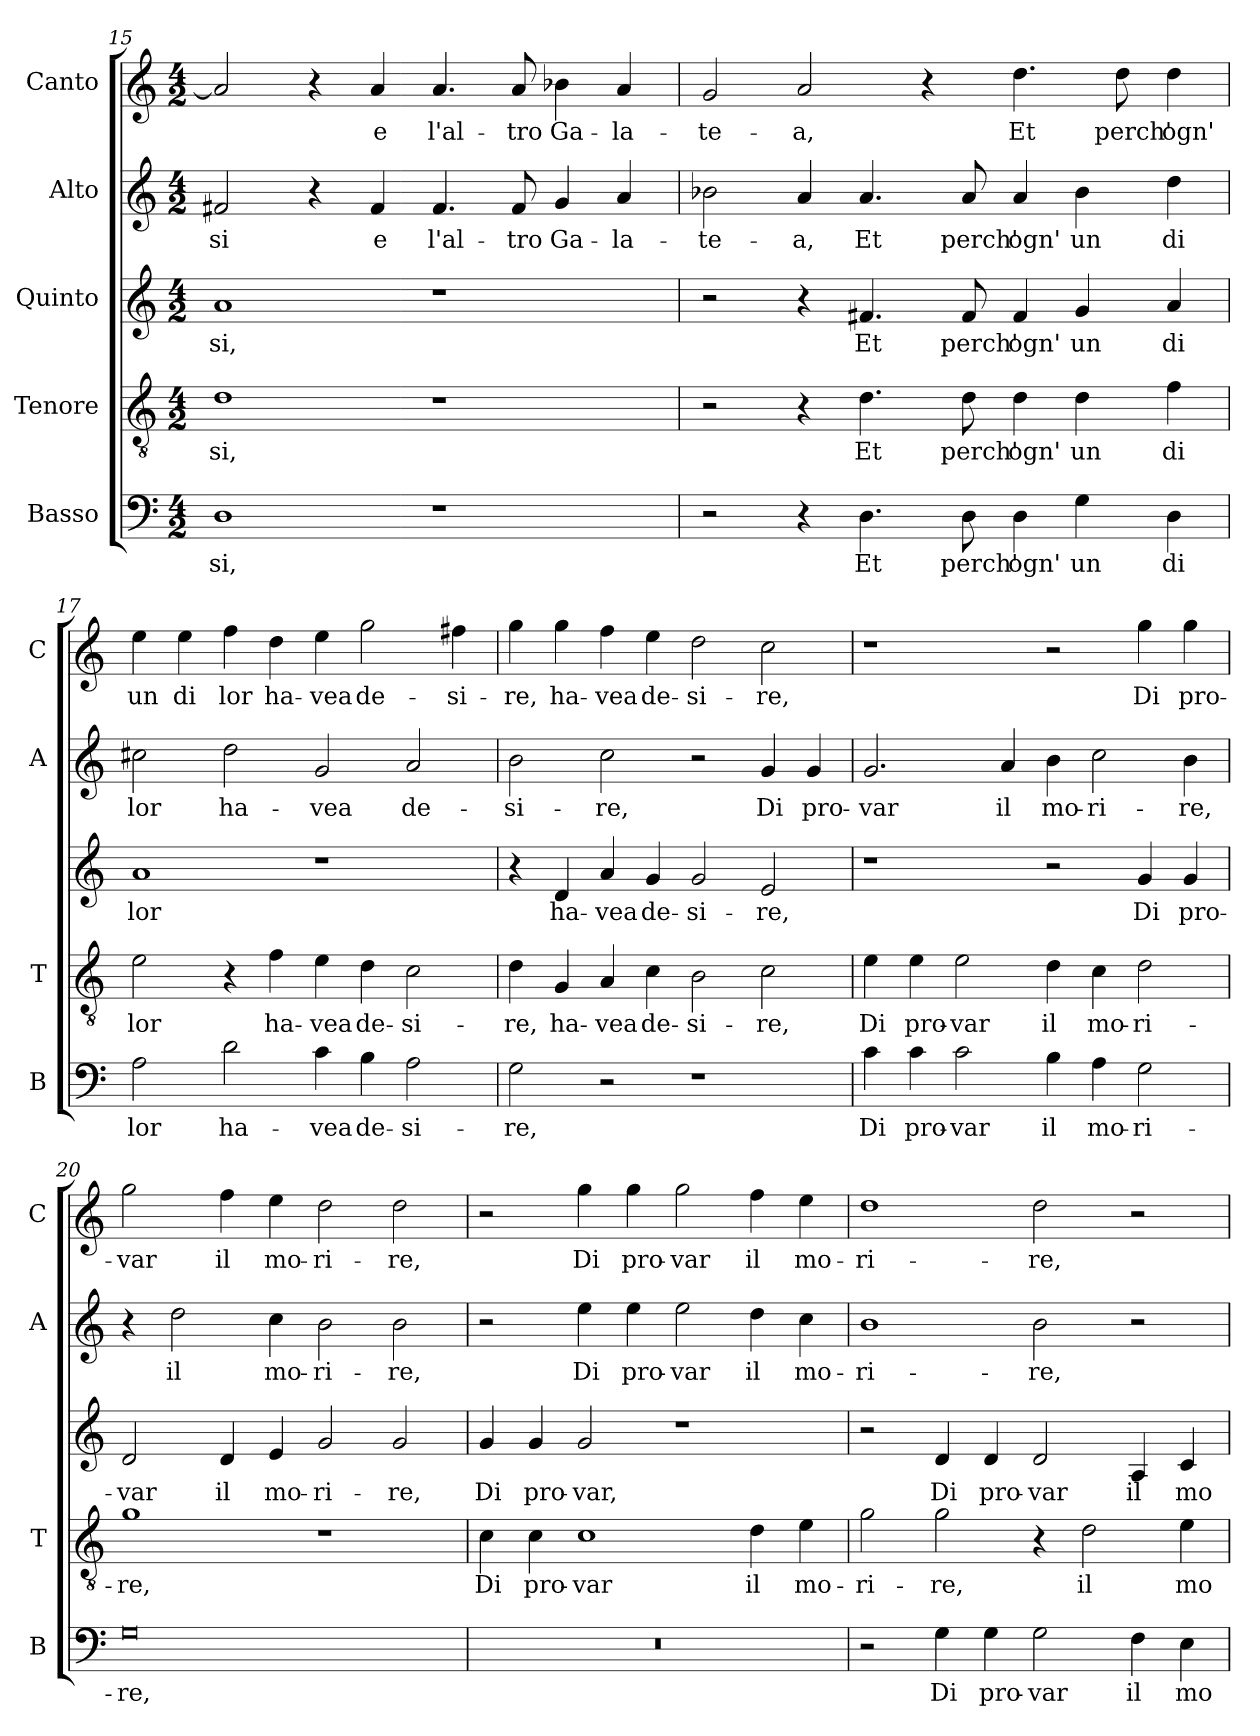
**kern	**text	**kern	**text	**kern	**text	**kern	**text	**kern	**text
*part5	*part5	*part4	*part4	*part3	*part3	*part2	*part2	*part1	*part1
*staff5	*staff5	*staff4	*staff4	*staff3	*staff3	*staff2	*staff2	*staff1	*staff1
*I"Basso	*	*I"Tenore	*	*I"Quinto	*	*I"Alto	*	*I"Canto	*
*I'B	*	*I'T	*	*	*	*I'A	*	*I'C	*
!!LO:LB:g=z
*clefF4	*	*clefGv2	*	*clefG2	*	*clefG2	*	*clefG2	*
*k[]	*	*k[]	*	*k[]	*	*k[]	*	*k[]	*
*C:	*	*C:	*	*C:	*	*C:	*	*C:	*
*M4/2	*	*M4/2	*	*M4/2	*	*M4/2	*	*M4/2	*
=15	=15	=15	=15	=15	=15	=15	=15	=15	=15
!	!LO:LY:b	!	!LO:LY:b	!	!LO:LY:b	!	!LO:LY:b	!	!
1D	-si,	1d	-si,	1a	-si,	2f#X/	-si	2a/]	.
.	.	.	.	.	.	4r	.	4r	.
!	!	!	!	!	!	!	!LO:LY:b	!	!LO:LY:b
.	.	.	.	.	.	4f#/	e	4a/	e
!	!	!	!	!	!	!	!LO:LY:b	!	!LO:LY:b
1r	.	1r	.	1r	.	4.f#/	l'al-	4.a/	l'al-
!	!	!	!	!	!	!	!LO:LY:b	!	!LO:LY:b
.	.	.	.	.	.	8f#/	-tro	8a/	-tro
!	!	!	!	!	!	!	!LO:LY:b	!	!LO:LY:b
.	.	.	.	.	.	4g/	Ga-	4b-X\	Ga-
!	!	!	!	!	!	!	!LO:LY:b	!	!LO:LY:b
.	.	.	.	.	.	4a/	-la-	4a/	-la-
=16	=16	=16	=16	=16	=16	=16	=16	=16	=16
!	!	!	!	!	!	!	!LO:LY:b	!	!LO:LY:b
2r	.	2r	.	2r	.	2b-X\	-te-	2g/	-te-
!	!	!	!	!	!	!	!LO:LY:b	!	!LO:LY:b
4r	.	4r	.	4r	.	4a/	-a,	2a/	-a,
!	!LO:LY:b	!	!LO:LY:b	!	!LO:LY:b	!	!LO:LY:b	!	!
4.D\	Et	4.d\	Et	4.f#X/	Et	4.a/	Et	.	.
.	.	.	.	.	.	.	.	4r	.
!	!LO:LY:b	!	!LO:LY:b	!	!LO:LY:b	!	!LO:LY:b	!	!
8D\	perch'	8d\	perch'	8f#/	perch'	8a/	perch'	.	.
!	!LO:LY:b	!	!LO:LY:b	!	!LO:LY:b	!	!LO:LY:b	!	!LO:LY:b
4D\	ogn'	4d\	ogn'	4f#/	ogn'	4a/	ogn'	4.dd\	Et
!	!LO:LY:b	!	!LO:LY:b	!	!LO:LY:b	!	!LO:LY:b	!	!
4G\	un	4d\	un	4g/	un	4b-\	un	.	.
!	!	!	!	!	!	!	!	!	!LO:LY:b
.	.	.	.	.	.	.	.	8dd\	perch'
!	!LO:LY:b	!	!LO:LY:b	!	!LO:LY:b	!	!LO:LY:b	!	!LO:LY:b
4D\	di	4f\	di	4a/	di	4dd\	di	4dd\	ogn'
=17	=17	=17	=17	=17	=17	=17	=17	=17	=17
!	!LO:LY:b	!	!LO:LY:b	!	!LO:LY:b	!	!LO:LY:b	!	!LO:LY:b
2A\	lor	2e\	lor	1a	lor	2cc#X\	lor	4ee\	un
!	!	!	!	!	!	!	!	!	!LO:LY:b
.	.	.	.	.	.	.	.	4ee\	di
!	!LO:LY:b	!	!	!	!	!	!LO:LY:b	!	!LO:LY:b
2d\	ha-	4r	.	.	.	2dd\	ha-	4ff\	lor
!	!	!	!LO:LY:b	!	!	!	!	!	!LO:LY:b
.	.	4f\	ha-	.	.	.	.	4dd\	ha-
!	!LO:LY:b	!	!LO:LY:b	!	!	!	!LO:LY:b	!	!LO:LY:b
4c\	-vea	4e\	-vea	1r	.	2g/	-vea	4ee\	-vea
!	!LO:LY:b	!	!LO:LY:b	!	!	!	!	!	!LO:LY:b
4B\	de-	4d\	de-	.	.	.	.	2gg\	de-
!	!LO:LY:b	!	!LO:LY:b	!	!	!	!LO:LY:b	!	!
2A\	-si-	2c\	-si-	.	.	2a/	de-	.	.
!	!	!	!	!	!	!	!	!	!LO:LY:b
.	.	.	.	.	.	.	.	4ff#X\	-si-
!!LO:PB:g=z
=18	=18	=18	=18	=18	=18	=18	=18	=18	=18
!	!LO:LY:b	!	!LO:LY:b	!	!	!	!LO:LY:b	!	!LO:LY:b
2G\	-re,	4d\	-re,	4r	.	2b\	-si-	4gg\	-re,
!	!	!	!LO:LY:b	!	!LO:LY:b	!	!	!	!LO:LY:b
.	.	4G/	ha-	4d/	ha-	.	.	4gg\	ha-
!	!	!	!LO:LY:b	!	!LO:LY:b	!	!LO:LY:b	!	!LO:LY:b
2r	.	4A/	-vea	4a/	-vea	2cc\	-re,	4ff\	-vea
!	!	!	!LO:LY:b	!	!LO:LY:b	!	!	!	!LO:LY:b
.	.	4c\	de-	4g/	de-	.	.	4ee\	de-
!	!	!	!LO:LY:b	!	!LO:LY:b	!	!	!	!LO:LY:b
1r	.	2B\	-si-	2g/	-si-	2r	.	2dd\	-si-
!	!	!	!LO:LY:b	!	!LO:LY:b	!	!LO:LY:b	!	!LO:LY:b
.	.	2c\	-re,	2e/	-re,	4g/	Di	2cc\	-re,
!	!	!	!	!	!	!	!LO:LY:b	!	!
.	.	.	.	.	.	4g/	pro-	.	.
=19	=19	=19	=19	=19	=19	=19	=19	=19	=19
!	!LO:LY:b	!	!LO:LY:b	!	!	!	!LO:LY:b	!	!
4c\	Di	4e\	Di	1r	.	2.g/	-var	1r	.
!	!LO:LY:b	!	!LO:LY:b	!	!	!	!	!	!
4c\	pro-	4e\	pro-	.	.	.	.	.	.
!	!LO:LY:b	!	!LO:LY:b	!	!	!	!	!	!
2c\	-var	2e\	-var	.	.	.	.	.	.
!	!	!	!	!	!	!	!LO:LY:b	!	!
.	.	.	.	.	.	4a/	il	.	.
!	!LO:LY:b	!	!LO:LY:b	!	!	!	!LO:LY:b	!	!
4B\	il	4d\	il	2r	.	4b\	mo-	2r	.
!	!LO:LY:b	!	!LO:LY:b	!	!	!	!LO:LY:b	!	!
4A\	mo-	4c\	mo-	.	.	2cc\	-ri-	.	.
!	!LO:LY:b	!	!LO:LY:b	!	!LO:LY:b	!	!	!	!LO:LY:b
2G\	-ri-	2d\	-ri-	4g/	Di	.	.	4gg\	Di
!	!	!	!	!	!LO:LY:b	!	!LO:LY:b	!	!LO:LY:b
.	.	.	.	4g/	pro-	4b\	-re,	4gg\	pro-
=20	=20	=20	=20	=20	=20	=20	=20	=20	=20
!	!LO:LY:b	!	!LO:LY:b	!	!LO:LY:b	!	!	!	!LO:LY:b
0G	-re,	1g	-re,	2d/	-var	4r	.	2gg\	-var
!	!	!	!	!	!	!	!LO:LY:b	!	!
.	.	.	.	.	.	2dd\	il	.	.
!	!	!	!	!	!LO:LY:b	!	!	!	!LO:LY:b
.	.	.	.	4d/	il	.	.	4ff\	il
!	!	!	!	!	!LO:LY:b	!	!LO:LY:b	!	!LO:LY:b
.	.	.	.	4e/	mo-	4cc\	mo-	4ee\	mo-
!	!	!	!	!	!LO:LY:b	!	!LO:LY:b	!	!LO:LY:b
.	.	1r	.	2g/	-ri-	2b\	-ri-	2dd\	-ri-
!	!	!	!	!	!LO:LY:b	!	!LO:LY:b	!	!LO:LY:b
.	.	.	.	2g/	-re,	2b\	-re,	2dd\	-re,
=21	=21	=21	=21	=21	=21	=21	=21	=21	=21
!	!	!	!LO:LY:b	!	!LO:LY:b	!	!	!	!
0r	.	4c\	Di	4g/	Di	2r	.	2r	.
!	!	!	!LO:LY:b	!	!LO:LY:b	!	!	!	!
.	.	4c\	pro-	4g/	pro-	.	.	.	.
!	!	!	!LO:LY:b	!	!LO:LY:b	!	!LO:LY:b	!	!LO:LY:b
.	.	1c	-var	2g/	-var,	4ee\	Di	4gg\	Di
!	!	!	!	!	!	!	!LO:LY:b	!	!LO:LY:b
.	.	.	.	.	.	4ee\	pro-	4gg\	pro-
!	!	!	!	!	!	!	!LO:LY:b	!	!LO:LY:b
.	.	.	.	1r	.	2ee\	-var	2gg\	-var
!	!	!	!LO:LY:b	!	!	!	!LO:LY:b	!	!LO:LY:b
.	.	4d\	il	.	.	4dd\	il	4ff\	il
!	!	!	!LO:LY:b	!	!	!	!LO:LY:b	!	!LO:LY:b
.	.	4e\	mo-	.	.	4cc\	mo-	4ee\	mo-
!!LO:LB:g=z
=22	=22	=22	=22	=22	=22	=22	=22	=22	=22
!	!	!	!LO:LY:b	!	!	!	!LO:LY:b	!	!LO:LY:b
2r	.	2g\	-ri-	2r	.	1b	-ri-	1dd	-ri-
!	!LO:LY:b	!	!LO:LY:b	!	!LO:LY:b	!	!	!	!
4G\	Di	2g\	-re,	4d/	Di	.	.	.	.
!	!LO:LY:b	!	!	!	!LO:LY:b	!	!	!	!
4G\	pro-	.	.	4d/	pro-	.	.	.	.
!	!LO:LY:b	!	!	!	!LO:LY:b	!	!LO:LY:b	!	!LO:LY:b
2G\	-var	4r	.	2d/	-var	2b\	-re,	2dd\	-re,
!	!	!	!LO:LY:b	!	!	!	!	!	!
.	.	2d\	il	.	.	.	.	.	.
!	!LO:LY:b	!	!	!	!LO:LY:b	!	!	!	!
4F\	il	.	.	4A/	il	2r	.	2r	.
!	!LO:LY:b	!	!LO:LY:b	!	!LO:LY:b	!	!	!	!
4E\	mo-	4e\	mo-	4c/	mo-	.	.	.	.
=	=	=	=	=	=	=	=	=	=
*-	*-	*-	*-	*-	*-	*-	*-	*-	*-
